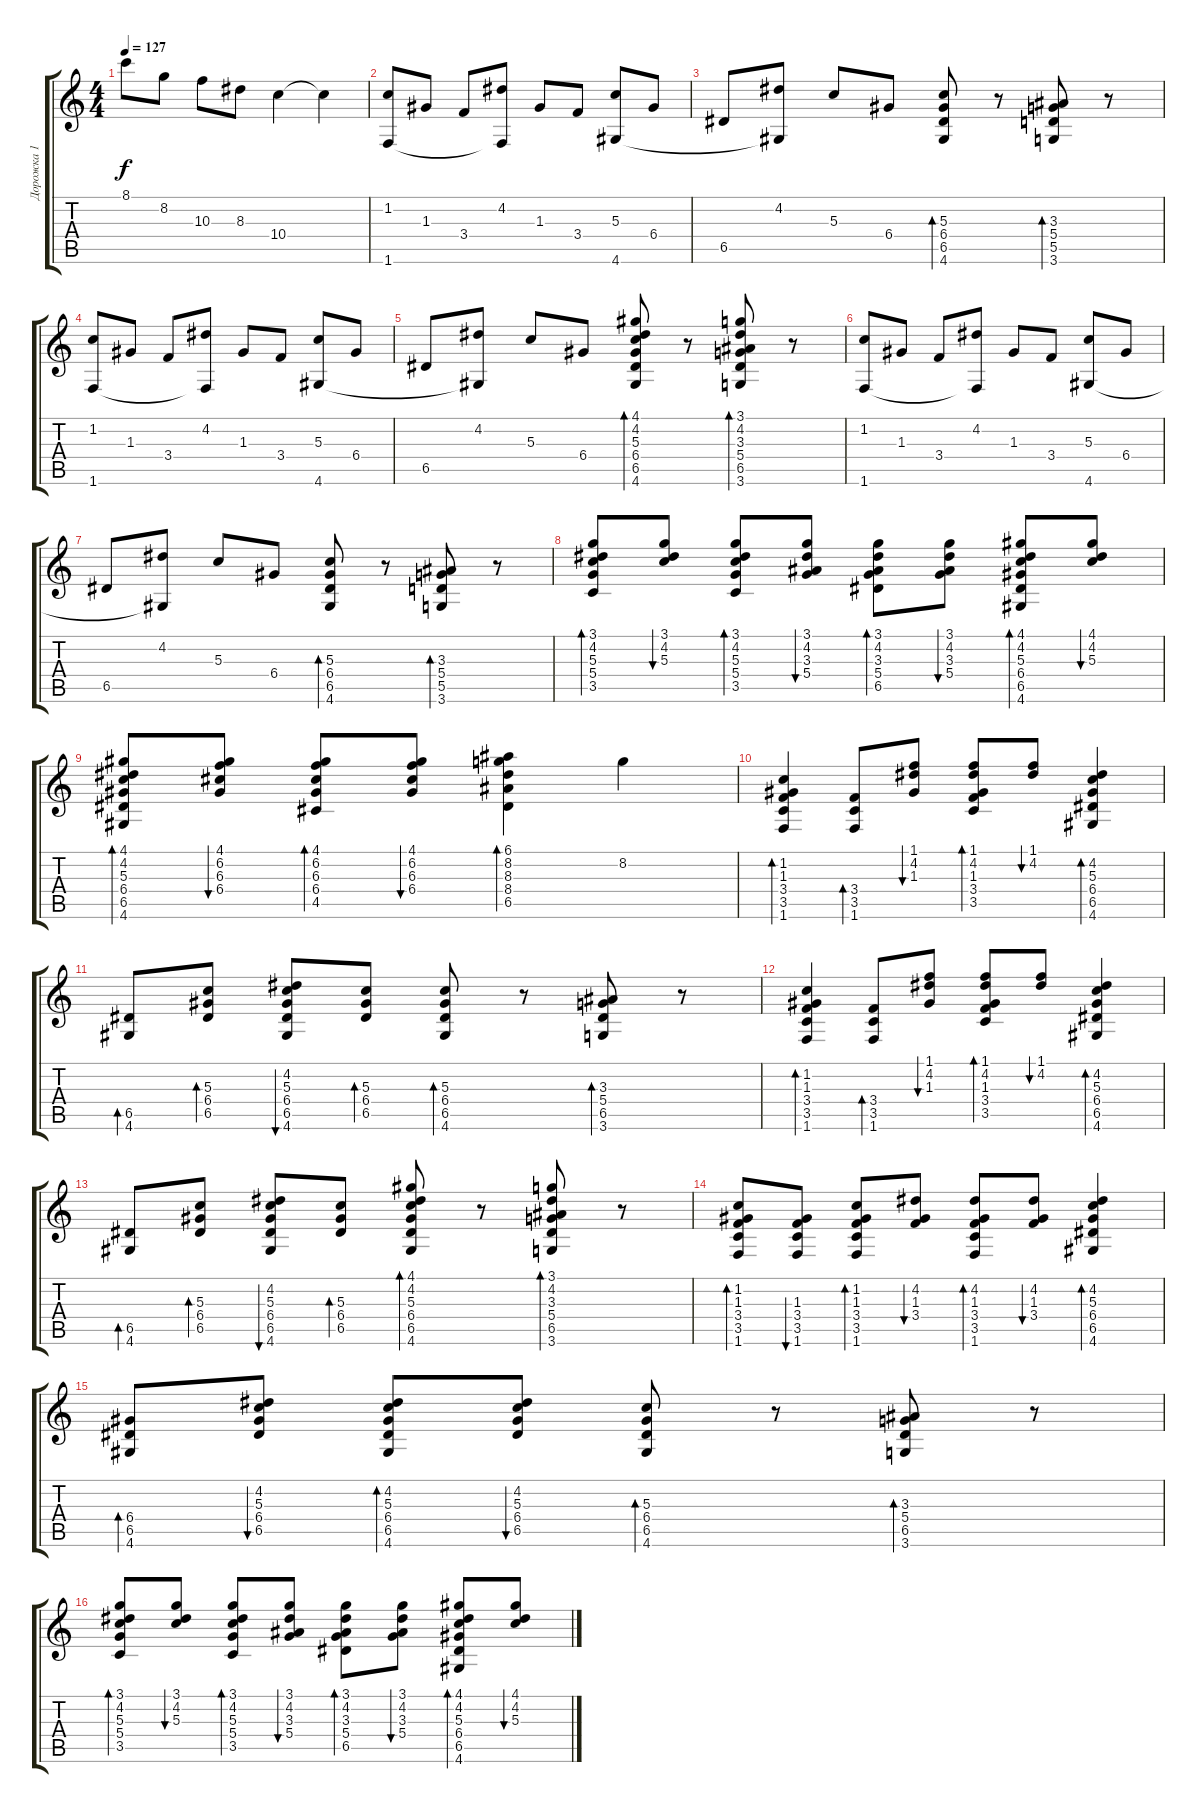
\track ("Дорожка 1" "Дорожка 1") {instrument acousticguitarsteel}
\staff {score tabs}
\tuning (E4 B3 G3 D3 A2 E2) {hide}
\ts (4 4)
\tempo 127
\clef g2
\ks c
8.1.8{dy f} 8.2.8 10.3.8 8.3.8 10.4.4 10.4{t}.4 |
(1.2 1.6).8 1.3.8 3.4.8 (4.2 1.6{t}).8 1.3.8 3.4.8 (5.3 4.6).8 6.4.8 |
6.5.8 (4.2 4.6{t}).8 5.3.8 6.4.8 (5.3 6.4 6.5 4.6).8{bd 30} r.8 (3.3 5.4 5.5 3.6).8{bd 30} r.8 |
(1.2 1.6).8 1.3.8 3.4.8 (4.2 1.6{t}).8 1.3.8 3.4.8 (5.3 4.6).8 6.4.8 |
6.5.8 (4.2 4.6{t}).8 5.3.8 6.4.8 (4.1 4.2 5.3 6.4 6.5 4.6).8{bd 30} r.8 (3.1 4.2 3.3 5.4 6.5 3.6).8{bd 30} r.8 |
(1.2 1.6).8 1.3.8 3.4.8 (4.2 1.6{t}).8 1.3.8 3.4.8 (5.3 4.6).8 6.4.8 |
6.5.8 (4.2 4.6{t}).8 5.3.8 6.4.8 (5.3 6.4 6.5 4.6).8{bd 30} r.8 (3.3 5.4 5.5 3.6).8{bd 30} r.8 |
(3.1 4.2 5.3 5.4 3.5).8{bd 30} (3.1 4.2 5.3).8{bu 30} (3.1 4.2 5.3 5.4 3.5).8{bd 30} (3.1 4.2 3.3 5.4).8{bu 30} (3.1 4.2 3.3 5.4 6.5).8{bd 30} (3.1 4.2 3.3 5.4).8{bu 30} (4.1 4.2 5.3 6.4 6.5 4.6).8{bd 30} (4.1 4.2 5.3).8{bu 30} |
(4.1 4.2 5.3 6.4 6.5 4.6).8{bd 30} (4.1 6.2 6.3 6.4).8{bu 30} (4.1 6.2 6.3 6.4 4.5).8{bd 30} (4.1 6.2 6.3 6.4).8{bu 30} (6.1 8.2 8.3 8.4 6.5).4{bd 60} 8.2.4 |
(1.2 1.3 3.4 3.5 1.6).4{bd 30} (3.4 3.5 1.6).8{bd 30} (1.1 4.2 1.3).8{bu 30} (1.1 4.2 1.3 3.4 3.5).8{bd 30} (1.1 4.2).8{bu 30} (4.2 5.3 6.4 6.5 4.6).4{bd 30} |
(6.5 4.6).8{bd 30} (5.3 6.4 6.5).8{bd 30} (4.2 5.3 6.4 6.5 4.6).8{bu 30} (5.3 6.4 6.5).8{bd 30} (5.3 6.4 6.5 4.6).8{bd 30} r.8 (3.3 5.4 6.5 3.6).8{bd 30} r.8 |
(1.2 1.3 3.4 3.5 1.6).4{bd 30} (3.4 3.5 1.6).8{bd 30} (1.1 4.2 1.3).8{bu 30} (1.1 4.2 1.3 3.4 3.5).8{bd 30} (1.1 4.2).8{bu 30} (4.2 5.3 6.4 6.5 4.6).4{bd 30} |
(6.5 4.6).8{bd 30} (5.3 6.4 6.5).8{bd 30} (4.2 5.3 6.4 6.5 4.6).8{bu 30} (5.3 6.4 6.5).8{bd 30} (4.1 4.2 5.3 6.4 6.5 4.6).8{bd 30} r.8 (3.1 4.2 3.3 5.4 6.5 3.6).8{bd 30} r.8 |
(1.2 1.3 3.4 3.5 1.6).8{bd 30} (1.3 3.4 3.5 1.6).8{bu 30} (1.2 1.3 3.4 3.5 1.6).8{bd 30} (4.2 1.3 3.4).8{bu 30} (4.2 1.3 3.4 3.5 1.6).8{bd 30} (4.2 1.3 3.4).8{bu 30} (4.2 5.3 6.4 6.5 4.6).4{bd 30} |
(6.4 6.5 4.6).8{bd 30} (4.2 5.3 6.4 6.5).8{bu 30} (4.2 5.3 6.4 6.5 4.6).8{bd 30} (4.2 5.3 6.4 6.5).8{bu 30} (5.3 6.4 6.5 4.6).8{bd 30} r.8 (3.3 5.4 6.5 3.6).8{bd 30} r.8 |
(3.1 4.2 5.3 5.4 3.5).8{bd 30} (3.1 4.2 5.3).8{bu 30} (3.1 4.2 5.3 5.4 3.5).8{bd 30} (3.1 4.2 3.3 5.4).8{bu 30} (3.1 4.2 3.3 5.4 6.5).8{bd 30} (3.1 4.2 3.3 5.4).8{bu 30} (4.1 4.2 5.3 6.4 6.5 4.6).8{bd 30} (4.1 4.2 5.3).8{bu 30}
